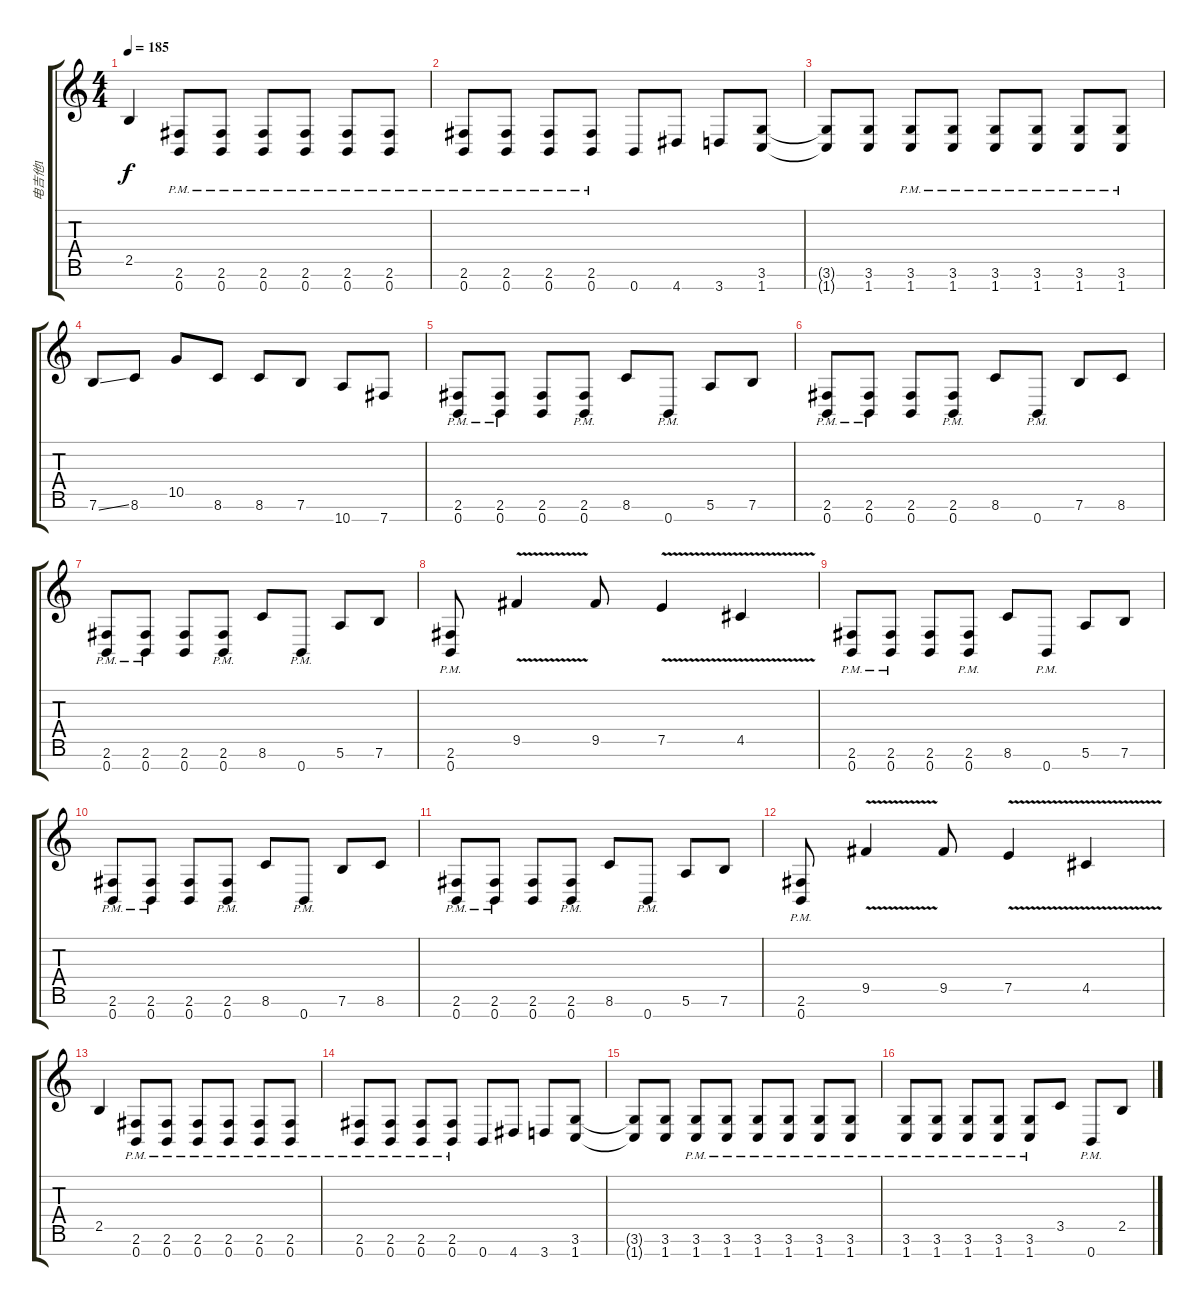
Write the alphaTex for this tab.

\track ("电吉他1" "电吉他1") {instrument distortionguitar}
\staff {score tabs}
\tuning (E4 B3 G3 D3 A2 E2 B1) {hide}
\ts (4 4)
\tempo 185
\clef g2
\ks c
2.5{t}.4{dy f} (2.6{pm} 0.7{pm}).8 (2.6{pm} 0.7{pm}).8 (2.6{pm} 0.7{pm}).8 (2.6{pm} 0.7{pm}).8 (2.6{pm} 0.7{pm}).8 (2.6{pm} 0.7{pm}).8 |
(2.6{pm} 0.7{pm}).8 (2.6{pm} 0.7{pm}).8 (2.6{pm} 0.7{pm}).8 (2.6{pm} 0.7{pm}).8 0.7.8 4.7.8 3.7.8 (3.6 1.7).8 |
(3.6{t} 1.7{t}).8 (3.6 1.7).8 (3.6{pm} 1.7{pm}).8 (3.6{pm} 1.7{pm}).8 (3.6{pm} 1.7{pm}).8 (3.6{pm} 1.7{pm}).8 (3.6{pm} 1.7{pm}).8 (3.6{pm} 1.7{pm}).8 |
7.6{ss}.8 8.6.8 10.5.8 8.6.8 8.6.8 7.6.8 10.7.8 7.7.8 |
(2.6{pm} 0.7{pm}).8 (2.6{pm} 0.7{pm}).8 (2.6 0.7).8 (2.6{pm} 0.7{pm}).8 8.6.8 0.7{pm}.8 5.6.8 7.6.8 |
(2.6{pm} 0.7{pm}).8 (2.6{pm} 0.7{pm}).8 (2.6 0.7).8 (2.6{pm} 0.7{pm}).8 8.6.8 0.7{pm}.8 7.6.8 8.6.8 |
(2.6{pm} 0.7{pm}).8 (2.6{pm} 0.7{pm}).8 (2.6 0.7).8 (2.6{pm} 0.7{pm}).8 8.6.8 0.7{pm}.8 5.6.8 7.6.8 |
(2.6{pm} 0.7{pm}).8 9.5{v}.4 9.5.8 7.5{v}.4 4.5{v}.4 |
(2.6{pm} 0.7{pm}).8 (2.6{pm} 0.7{pm}).8 (2.6 0.7).8 (2.6{pm} 0.7{pm}).8 8.6.8 0.7{pm}.8 5.6.8 7.6.8 |
(2.6{pm} 0.7{pm}).8 (2.6{pm} 0.7{pm}).8 (2.6 0.7).8 (2.6{pm} 0.7{pm}).8 8.6.8 0.7{pm}.8 7.6.8 8.6.8 |
(2.6{pm} 0.7{pm}).8 (2.6{pm} 0.7{pm}).8 (2.6 0.7).8 (2.6{pm} 0.7{pm}).8 8.6.8 0.7{pm}.8 5.6.8 7.6.8 |
(2.6{pm} 0.7{pm}).8 9.5{v}.4 9.5.8 7.5{v}.4 4.5{v}.4 |
2.5.4 (2.6{pm} 0.7{pm}).8 (2.6{pm} 0.7{pm}).8 (2.6{pm} 0.7{pm}).8 (2.6{pm} 0.7{pm}).8 (2.6{pm} 0.7{pm}).8 (2.6{pm} 0.7{pm}).8 |
(2.6{pm} 0.7{pm}).8 (2.6{pm} 0.7{pm}).8 (2.6{pm} 0.7{pm}).8 (2.6{pm} 0.7{pm}).8 0.7.8 4.7.8 3.7.8 (3.6 1.7).8 |
(3.6{t} 1.7{t}).8 (3.6 1.7).8 (3.6{pm} 1.7{pm}).8 (3.6{pm} 1.7{pm}).8 (3.6{pm} 1.7{pm}).8 (3.6{pm} 1.7{pm}).8 (3.6{pm} 1.7{pm}).8 (3.6{pm} 1.7{pm}).8 |
(3.6{pm} 1.7{pm}).8 (3.6{pm} 1.7{pm}).8 (3.6{pm} 1.7{pm}).8 (3.6{pm} 1.7{pm}).8 (3.6{pm} 1.7{pm}).8 3.5.8 0.7{pm}.8 2.5.8
